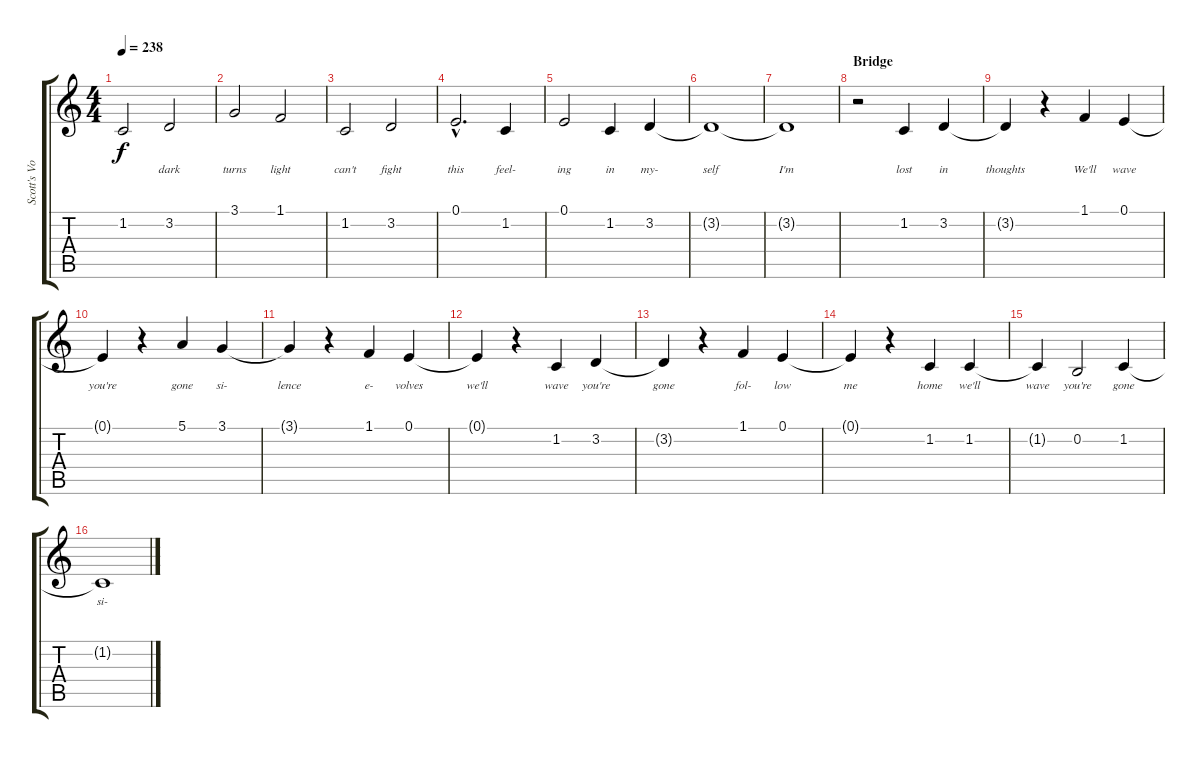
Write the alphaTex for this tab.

\track ("Scott's Vocals" "Scott's Vo") {instrument lead2sawtooth}
\staff {score tabs}
\tuning (E4 B3 G3 D3 A2 E2) {hide}
\ts (4 4)
\tempo 238
\clef g2
\ks c
1.2.2{lyrics (0 "") lyrics (1 "") lyrics (2 "") lyrics (3 "") lyrics (4 "") dy f} 3.2.2{lyrics (0 "dark") lyrics (1 "") lyrics (2 "") lyrics (3 "") lyrics (4 "")} |
3.1.2{lyrics (0 "turns") lyrics (1 "") lyrics (2 "") lyrics (3 "") lyrics (4 "")} 1.1.2{lyrics (0 "light") lyrics (1 "") lyrics (2 "") lyrics (3 "") lyrics (4 "")} |
1.2.2{lyrics (0 "can't") lyrics (1 "") lyrics (2 "") lyrics (3 "") lyrics (4 "")} 3.2.2{lyrics (0 "fight") lyrics (1 "") lyrics (2 "") lyrics (3 "") lyrics (4 "")} |
0.1{hac}.2{d lyrics (0 "this") lyrics (1 "") lyrics (2 "") lyrics (3 "") lyrics (4 "")} 1.2.4{lyrics (0 "feel-") lyrics (1 "") lyrics (2 "") lyrics (3 "") lyrics (4 "")} |
0.1.2{lyrics (0 "ing") lyrics (1 "") lyrics (2 "") lyrics (3 "") lyrics (4 "")} 1.2.4{lyrics (0 "in") lyrics (1 "") lyrics (2 "") lyrics (3 "") lyrics (4 "")} 3.2.4{lyrics (0 "my-") lyrics (1 "") lyrics (2 "") lyrics (3 "") lyrics (4 "")} |
3.2{t}.1{lyrics (0 "self") lyrics (1 "") lyrics (2 "") lyrics (3 "") lyrics (4 "")} |
3.2{t}.1{lyrics (0 "I'm") lyrics (1 "") lyrics (2 "") lyrics (3 "") lyrics (4 "")} |
\section ("" "Bridge")
r.2 1.2.4{lyrics (0 "lost") lyrics (1 "") lyrics (2 "") lyrics (3 "") lyrics (4 "")} 3.2.4{lyrics (0 "in") lyrics (1 "") lyrics (2 "") lyrics (3 "") lyrics (4 "")} |
3.2{t}.4{lyrics (0 "thoughts") lyrics (1 "") lyrics (2 "") lyrics (3 "") lyrics (4 "")} r.4 1.1.4{lyrics (0 "We'll") lyrics (1 "") lyrics (2 "") lyrics (3 "") lyrics (4 "")} 0.1.4{lyrics (0 "wave") lyrics (1 "") lyrics (2 "") lyrics (3 "") lyrics (4 "")} |
0.1{t}.4{lyrics (0 "you're") lyrics (1 "") lyrics (2 "") lyrics (3 "") lyrics (4 "")} r.4 5.1.4{lyrics (0 "gone") lyrics (1 "") lyrics (2 "") lyrics (3 "") lyrics (4 "")} 3.1.4{lyrics (0 "si-") lyrics (1 "") lyrics (2 "") lyrics (3 "") lyrics (4 "")} |
3.1{t}.4{lyrics (0 "lence") lyrics (1 "") lyrics (2 "") lyrics (3 "") lyrics (4 "")} r.4 1.1.4{lyrics (0 "e-") lyrics (1 "") lyrics (2 "") lyrics (3 "") lyrics (4 "")} 0.1.4{lyrics (0 "volves") lyrics (1 "") lyrics (2 "") lyrics (3 "") lyrics (4 "")} |
0.1{t}.4{lyrics (0 "we'll") lyrics (1 "") lyrics (2 "") lyrics (3 "") lyrics (4 "")} r.4 1.2.4{lyrics (0 "wave") lyrics (1 "") lyrics (2 "") lyrics (3 "") lyrics (4 "")} 3.2.4{lyrics (0 "you're") lyrics (1 "") lyrics (2 "") lyrics (3 "") lyrics (4 "")} |
3.2{t}.4{lyrics (0 "gone") lyrics (1 "") lyrics (2 "") lyrics (3 "") lyrics (4 "")} r.4 1.1.4{lyrics (0 "fol-") lyrics (1 "") lyrics (2 "") lyrics (3 "") lyrics (4 "")} 0.1.4{lyrics (0 "low") lyrics (1 "") lyrics (2 "") lyrics (3 "") lyrics (4 "")} |
0.1{t}.4{lyrics (0 "me") lyrics (1 "") lyrics (2 "") lyrics (3 "") lyrics (4 "")} r.4 1.2.4{lyrics (0 "home") lyrics (1 "") lyrics (2 "") lyrics (3 "") lyrics (4 "")} 1.2.4{lyrics (0 "we'll") lyrics (1 "") lyrics (2 "") lyrics (3 "") lyrics (4 "")} |
1.2{t}.4{lyrics (0 "wave") lyrics (1 "") lyrics (2 "") lyrics (3 "") lyrics (4 "")} 0.2.2{lyrics (0 "you're") lyrics (1 "") lyrics (2 "") lyrics (3 "") lyrics (4 "")} 1.2.4{lyrics (0 "gone") lyrics (1 "") lyrics (2 "") lyrics (3 "") lyrics (4 "")} |
1.2{t}.1{lyrics (0 "si-") lyrics (1 "") lyrics (2 "") lyrics (3 "") lyrics (4 "")}
